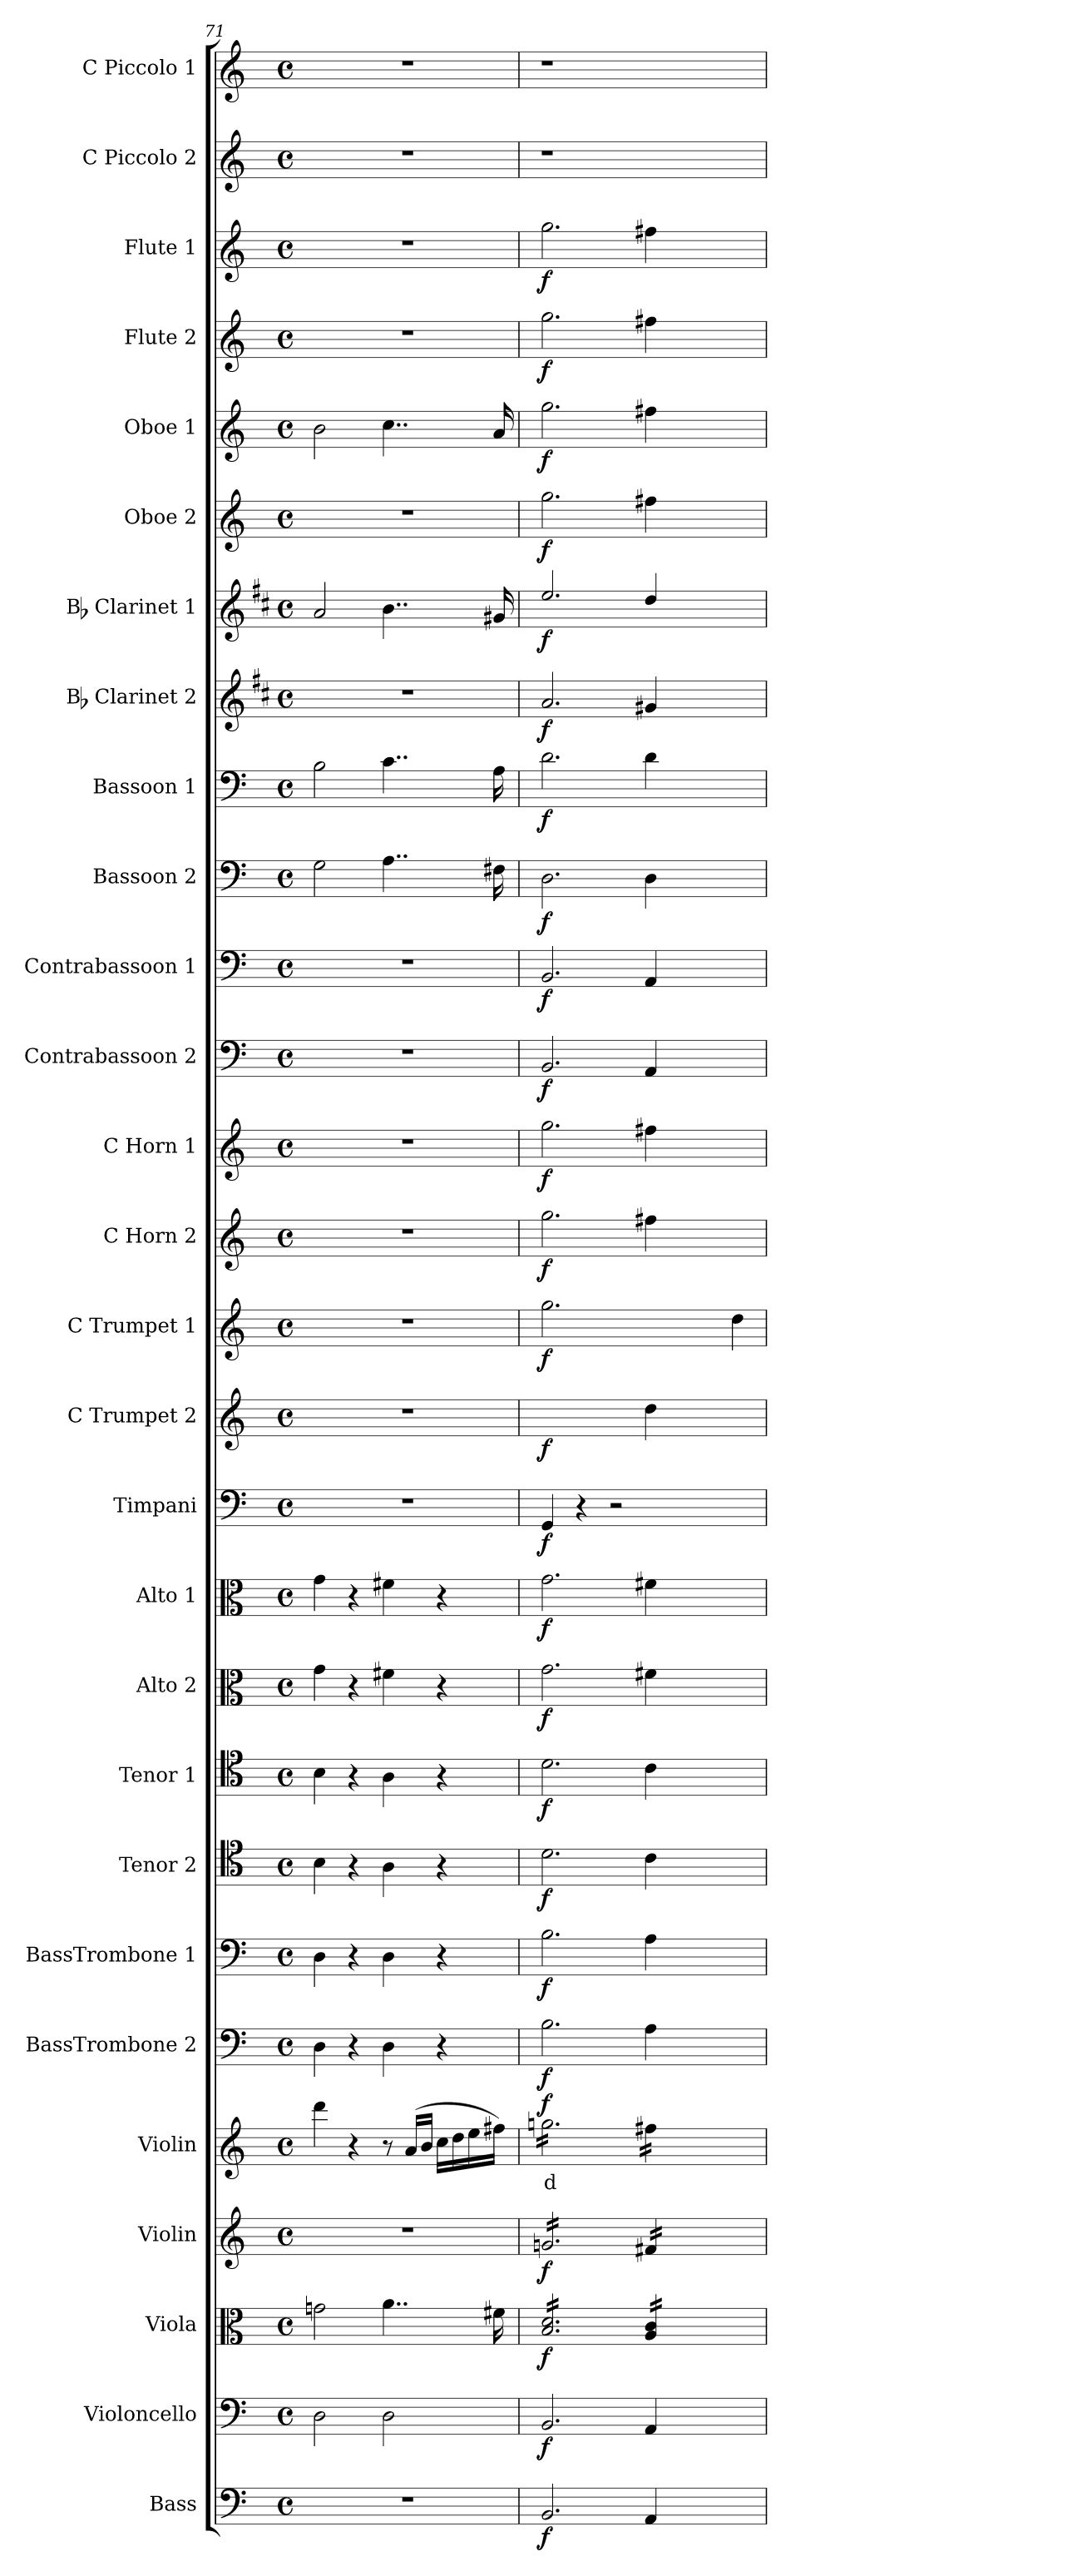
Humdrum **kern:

**kern	**dynam	**kern	**dynam	**kern	**dynam	**kern	**dynam	**kern	**text	**dynam	**kern	**dynam	**kern	**dynam	**kern	**dynam	**kern	**dynam	**kern	**dynam	**kern	**dynam	**kern	**dynam	**kern	**dynam	**kern	**dynam	**kern	**dynam	**kern	**dynam	**kern	**dynam	**kern	**dynam	**kern	**dynam	**kern	**dynam	**kern	**dynam	**kern	**dynam	**kern	**dynam	**kern	**dynam	**kern	**dynam	**kern	**dynam	**kern	**kern
*part28	*part28	*part27	*part27	*part26	*part26	*part25	*part25	*part24	*part24	*part24	*part23	*part23	*part22	*part22	*part21	*part21	*part20	*part20	*part19	*part19	*part18	*part18	*part17	*part17	*part16	*part16	*part15	*part15	*part14	*part14	*part13	*part13	*part12	*part12	*part11	*part11	*part10	*part10	*part9	*part9	*part8	*part8	*part7	*part7	*part6	*part6	*part5	*part5	*part4	*part4	*part3	*part3	*part2	*part1
*staff28	*staff28	*staff27	*staff27	*staff26	*staff26	*staff25	*staff25	*staff24	*staff24	*staff24	*staff23	*staff23	*staff22	*staff22	*staff21	*staff21	*staff20	*staff20	*staff19	*staff19	*staff18	*staff18	*staff17	*staff17	*staff16	*staff16	*staff15	*staff15	*staff14	*staff14	*staff13	*staff13	*staff12	*staff12	*staff11	*staff11	*staff10	*staff10	*staff9	*staff9	*staff8	*staff8	*staff7	*staff7	*staff6	*staff6	*staff5	*staff5	*staff4	*staff4	*staff3	*staff3	*staff2	*staff1
*I"Bass	*	*I"Violoncello	*	*I"Viola	*	*I"Violin	*	*I"Violin	*	*	*I"BassTrombone 2	*	*I"BassTrombone 1	*	*I"Tenor 2	*	*I"Tenor 1	*	*I"Alto 2	*	*I"Alto 1	*	*I"Timpani	*	*I"C Trumpet 2	*	*I"C Trumpet 1	*	*I"C Horn 2	*	*I"C Horn 1	*	*I"Contrabassoon 2	*	*I"Contrabassoon 1	*	*I"Bassoon 2	*	*I"Bassoon 1	*	*I"Bb Clarinet 2	*	*I"Bb Clarinet 1	*	*I"Oboe 2	*	*I"Oboe 1	*	*I"Flute 2	*	*I"Flute 1	*	*I"C Piccolo 2	*I"C Piccolo 1
*I'B	*	*I'Vc	*	*I'Vla	*	*I'Vln	*	*I'Vln	*	*	*I'BTrb 2	*	*I'BTrb 1	*	*I'T 2	*	*I'T 1	*	*I'A 2	*	*I'A 1	*	*I'Timp	*	*I'Tpt 2	*	*I'Tpt 1	*	*I'Hn 2	*	*I'Hn 1	*	*I'C Bsn 2	*	*I'C Bsn 1	*	*I'Bsn 2	*	*I'Bsn 1	*	*I'Cl 2	*	*I'Cl 1	*	*I'Ob 2	*	*I'Ob 1	*	*I'Fl 2	*	*I'Fl 1	*	*I'Picc 2	*I'Picc 1
*clefF4	*	*clefF4	*	*clefC3	*	*clefG2	*	*clefG2	*	*	*clefF4	*	*clefF4	*	*clefC4	*	*clefC4	*	*clefC3	*	*clefC3	*	*clefF4	*	*clefG2	*	*clefG2	*	*clefG2	*	*clefG2	*	*clefF4	*	*clefF4	*	*clefF4	*	*clefF4	*	*clefG2	*	*clefG2	*	*clefG2	*	*clefG2	*	*clefG2	*	*clefG2	*	*clefG2	*clefG2
*ITrd7c12	*	*	*	*	*	*	*	*	*	*	*	*	*	*	*	*	*	*	*	*	*	*	*	*	*	*	*	*	*ITrd7c12	*	*ITrd7c12	*	*ITrd7c12	*	*ITrd7c12	*	*	*	*	*	*ITrd1c2	*	*ITrd1c2	*	*	*	*	*	*	*	*	*	*ITrd-7c-12	*ITrd-7c-12
*k[]	*	*k[]	*	*k[]	*	*k[]	*	*k[]	*	*	*k[]	*	*k[]	*	*k[]	*	*k[]	*	*k[]	*	*k[]	*	*k[]	*	*k[]	*	*k[]	*	*k[]	*	*k[]	*	*k[]	*	*k[]	*	*k[]	*	*k[]	*	*k[]	*	*k[]	*	*k[]	*	*k[]	*	*k[]	*	*k[]	*	*k[]	*k[]
*M4/4	*	*M4/4	*	*M4/4	*	*M4/4	*	*M4/4	*	*	*M4/4	*	*M4/4	*	*M4/4	*	*M4/4	*	*M4/4	*	*M4/4	*	*M4/4	*	*M4/4	*	*M4/4	*	*M4/4	*	*M4/4	*	*M4/4	*	*M4/4	*	*M4/4	*	*M4/4	*	*M4/4	*	*M4/4	*	*M4/4	*	*M4/4	*	*M4/4	*	*M4/4	*	*M4/4	*M4/4
*met(c)	*	*met(c)	*	*met(c)	*	*met(c)	*	*met(c)	*	*	*met(c)	*	*met(c)	*	*met(c)	*	*met(c)	*	*met(c)	*	*met(c)	*	*met(c)	*	*met(c)	*	*met(c)	*	*met(c)	*	*met(c)	*	*met(c)	*	*met(c)	*	*met(c)	*	*met(c)	*	*met(c)	*	*met(c)	*	*met(c)	*	*met(c)	*	*met(c)	*	*met(c)	*	*met(c)	*met(c)
=71	=71	=71	=71	=71	=71	=71	=71	=71	=71	=71	=71	=71	=71	=71	=71	=71	=71	=71	=71	=71	=71	=71	=71	=71	=71	=71	=71	=71	=71	=71	=71	=71	=71	=71	=71	=71	=71	=71	=71	=71	=71	=71	=71	=71	=71	=71	=71	=71	=71	=71	=71	=71	=71	=71
1r	.	2D	.	2gn	.	1r	.	4ddd	.	.	4D	.	4D	.	4B	.	4B	.	4g	.	4g	.	1r	.	1r	.	1r	.	1r	.	1r	.	1r	.	1r	.	2G\	.	2B\	.	1r	.	2g	.	1r	.	2b	.	1r	.	1r	.	1r	1r
.	.	.	.	.	.	.	.	4r	.	.	4r	.	4r	.	4r	.	4r	.	4r	.	4r	.	.	.	.	.	.	.	.	.	.	.	.	.	.	.	.	.	.	.	.	.	.	.	.	.	.	.	.	.	.	.	.	.
.	.	2D	.	4..a	.	.	.	8r	.	.	4D	.	4D	.	4A	.	4A	.	4f#X	.	4f#X	.	.	.	.	.	.	.	.	.	.	.	.	.	.	.	4..A\	.	4..c\	.	.	.	4..a	.	.	.	4..cc	.	.	.	.	.	.	.
.	.	.	.	.	.	.	.	(16aLL	.	.	.	.	.	.	.	.	.	.	.	.	.	.	.	.	.	.	.	.	.	.	.	.	.	.	.	.	.	.	.	.	.	.	.	.	.	.	.	.	.	.	.	.	.	.
.	.	.	.	.	.	.	.	16bJJ	.	.	.	.	.	.	.	.	.	.	.	.	.	.	.	.	.	.	.	.	.	.	.	.	.	.	.	.	.	.	.	.	.	.	.	.	.	.	.	.	.	.	.	.	.	.
.	.	.	.	.	.	.	.	16ccLL	.	.	4r	.	4r	.	4r	.	4r	.	4r	.	4r	.	.	.	.	.	.	.	.	.	.	.	.	.	.	.	.	.	.	.	.	.	.	.	.	.	.	.	.	.	.	.	.	.
.	.	.	.	.	.	.	.	16dd	.	.	.	.	.	.	.	.	.	.	.	.	.	.	.	.	.	.	.	.	.	.	.	.	.	.	.	.	.	.	.	.	.	.	.	.	.	.	.	.	.	.	.	.	.	.
.	.	.	.	.	.	.	.	16ee	.	.	.	.	.	.	.	.	.	.	.	.	.	.	.	.	.	.	.	.	.	.	.	.	.	.	.	.	.	.	.	.	.	.	.	.	.	.	.	.	.	.	.	.	.	.
.	.	.	.	16f#X	.	.	.	16ff#XJJ)	.	.	.	.	.	.	.	.	.	.	.	.	.	.	.	.	.	.	.	.	.	.	.	.	.	.	.	.	16F#X\	.	16A\	.	.	.	16f#X	.	.	.	16a	.	.	.	.	.	.	.
!!LO:PB:g=z
=72	=72	=72	=72	=72	=72	=72	=72	=72	=72	=72	=72	=72	=72	=72	=72	=72	=72	=72	=72	=72	=72	=72	=72	=72	=72	=72	=72	=72	=72	=72	=72	=72	=72	=72	=72	=72	=72	=72	=72	=72	=72	=72	=72	=72	=72	=72	=72	=72	=72	=72	=72	=72	=72	=72
!	!LO:DY:b	!	!LO:DY:b	!	!LO:DY:b	!	!LO:DY:b	!	!LO:LY:b	!LO:DY:b	!	!LO:DY:b	!	!LO:DY:b	!	!LO:DY:b	!	!LO:DY:b	!	!LO:DY:b	!	!LO:DY:b	!	!LO:DY:b	!	!LO:DY:b	!	!LO:DY:b	!	!LO:DY:b	!	!LO:DY:b	!	!LO:DY:b	!	!LO:DY:b	!	!LO:DY:b	!	!LO:DY:b	!	!LO:DY:b	!	!LO:DY:b	!	!LO:DY:b	!	!LO:DY:b	!	!LO:DY:b	!	!LO:DY:b	!	!
*	*	*	*	*tremolo	*	*	*	*	*	*	*	*	*	*	*	*	*	*	*	*	*	*	*	*	*	*	*	*	*	*	*	*	*	*	*	*	*	*	*	*	*	*	*	*	*	*	*	*	*	*	*	*	*	*
*	*	*	*	*	*	*tremolo	*	*	*	*	*	*	*	*	*	*	*	*	*	*	*	*	*	*	*	*	*	*	*	*	*	*	*	*	*	*	*	*	*	*	*	*	*	*	*	*	*	*	*	*	*	*	*	*
*	*	*	*	*	*	*	*	*tremolo	*	*	*	*	*	*	*	*	*	*	*	*	*	*	*	*	*	*	*	*	*	*	*	*	*	*	*	*	*	*	*	*	*	*	*	*	*	*	*	*	*	*	*	*	*	*
2.BBB	f	2.BB	f	16B/ 16d/LL	f	16gnLL	f	16ggnLL	d	f	2.B	f	2.B	f	2.d	f	2.d	f	2.g	f	2.g	f	4GG	f	2.ryy	f	2.gg\	f	2.g	f	2.g	f	2.BBB	f	2.BBB	f	2.D\	f	2.d\	f	2.g/	f	2.dd/	f	2.gg	f	2.gg	f	2.gg	f	2.gg	f	1r	1r
.	.	.	.	16B/ 16d/	.	16gn	.	16ggn	.	.	.	.	.	.	.	.	.	.	.	.	.	.	.	.	.	.	.	.	.	.	.	.	.	.	.	.	.	.	.	.	.	.	.	.	.	.	.	.	.	.	.	.	.	.
.	.	.	.	16B/ 16d/	.	16gn	.	16ggn	.	.	.	.	.	.	.	.	.	.	.	.	.	.	.	.	.	.	.	.	.	.	.	.	.	.	.	.	.	.	.	.	.	.	.	.	.	.	.	.	.	.	.	.	.	.
.	.	.	.	16B/ 16d/	.	16gn	.	16ggn	.	.	.	.	.	.	.	.	.	.	.	.	.	.	.	.	.	.	.	.	.	.	.	.	.	.	.	.	.	.	.	.	.	.	.	.	.	.	.	.	.	.	.	.	.	.
.	.	.	.	16B/ 16d/	.	16gn	.	16ggn	.	.	.	.	.	.	.	.	.	.	.	.	.	.	4r	.	.	.	.	.	.	.	.	.	.	.	.	.	.	.	.	.	.	.	.	.	.	.	.	.	.	.	.	.	.	.
.	.	.	.	16B/ 16d/	.	16gn	.	16ggn	.	.	.	.	.	.	.	.	.	.	.	.	.	.	.	.	.	.	.	.	.	.	.	.	.	.	.	.	.	.	.	.	.	.	.	.	.	.	.	.	.	.	.	.	.	.
.	.	.	.	16B/ 16d/	.	16gn	.	16ggn	.	.	.	.	.	.	.	.	.	.	.	.	.	.	.	.	.	.	.	.	.	.	.	.	.	.	.	.	.	.	.	.	.	.	.	.	.	.	.	.	.	.	.	.	.	.
.	.	.	.	16B/ 16d/	.	16gn	.	16ggn	.	.	.	.	.	.	.	.	.	.	.	.	.	.	.	.	.	.	.	.	.	.	.	.	.	.	.	.	.	.	.	.	.	.	.	.	.	.	.	.	.	.	.	.	.	.
.	.	.	.	16B/ 16d/	.	16gn	.	16ggn	.	.	.	.	.	.	.	.	.	.	.	.	.	.	2r	.	.	.	.	.	.	.	.	.	.	.	.	.	.	.	.	.	.	.	.	.	.	.	.	.	.	.	.	.	.	.
.	.	.	.	16B/ 16d/	.	16gn	.	16ggn	.	.	.	.	.	.	.	.	.	.	.	.	.	.	.	.	.	.	.	.	.	.	.	.	.	.	.	.	.	.	.	.	.	.	.	.	.	.	.	.	.	.	.	.	.	.
.	.	.	.	16B/ 16d/	.	16gn	.	16ggn	.	.	.	.	.	.	.	.	.	.	.	.	.	.	.	.	.	.	.	.	.	.	.	.	.	.	.	.	.	.	.	.	.	.	.	.	.	.	.	.	.	.	.	.	.	.
.	.	.	.	16B/ 16d/JJ	.	16gnJJ	.	16ggnJJ	.	.	.	.	.	.	.	.	.	.	.	.	.	.	.	.	.	.	.	.	.	.	.	.	.	.	.	.	.	.	.	.	.	.	.	.	.	.	.	.	.	.	.	.	.	.
4AAA	.	4AA	.	16A/ 16c/LL	.	16f#XLL	.	16ff#XLL	.	.	4A	.	4A	.	4c	.	4c	.	4f#X	.	4f#X	.	.	.	4dd	.	2.ryy	.	4f#	.	4f#X	.	4AAA	.	4AAA	.	4D\	.	4d\	.	4f#X/	.	4cc/	.	4ff#	.	4ff#X	.	4ff#	.	4ff#X	.	.	.
.	.	.	.	16A/ 16c/	.	16f#X	.	16ff#X	.	.	.	.	.	.	.	.	.	.	.	.	.	.	.	.	.	.	.	.	.	.	.	.	.	.	.	.	.	.	.	.	.	.	.	.	.	.	.	.	.	.	.	.	.	.
.	.	.	.	16A/ 16c/	.	16f#X	.	16ff#X	.	.	.	.	.	.	.	.	.	.	.	.	.	.	.	.	.	.	.	.	.	.	.	.	.	.	.	.	.	.	.	.	.	.	.	.	.	.	.	.	.	.	.	.	.	.
.	.	.	.	16A/ 16c/JJ	.	16f#XJJ	.	16ff#XJJ	.	.	.	.	.	.	.	.	.	.	.	.	.	.	.	.	.	.	.	.	.	.	.	.	.	.	.	.	.	.	.	.	.	.	.	.	.	.	.	.	.	.	.	.	.	.
*	*	*	*	*	*	*	*	*Xtremolo	*	*	*	*	*	*	*	*	*	*	*	*	*	*	*	*	*	*	*	*	*	*	*	*	*	*	*	*	*	*	*	*	*	*	*	*	*	*	*	*	*	*	*	*	*	*
*	*	*	*	*	*	*Xtremolo	*	*	*	*	*	*	*	*	*	*	*	*	*	*	*	*	*	*	*	*	*	*	*	*	*	*	*	*	*	*	*	*	*	*	*	*	*	*	*	*	*	*	*	*	*	*	*	*
*	*	*	*	*Xtremolo	*	*	*	*	*	*	*	*	*	*	*	*	*	*	*	*	*	*	*	*	*	*	*	*	*	*	*	*	*	*	*	*	*	*	*	*	*	*	*	*	*	*	*	*	*	*	*	*	*	*
2.ryy	.	2.ryy	.	2.ryy	.	2.ryy	.	2.ryy	.	.	2.ryy	.	2.ryy	.	2.ryy	.	2.ryy	.	2.ryy	.	2.ryy	.	2.ryy	.	2.ryy	.	.	.	2.ryy	.	2.ryy	.	2.ryy	.	2.ryy	.	2.ryy	.	2.ryy	.	2.ryy	.	2.ryy	.	2.ryy	.	2.ryy	.	2.ryy	.	2.ryy	.	2.ryy	2.ryy
.	.	.	.	.	.	.	.	.	.	.	.	.	.	.	.	.	.	.	.	.	.	.	.	.	.	.	4dd	.	.	.	.	.	.	.	.	.	.	.	.	.	.	.	.	.	.	.	.	.	.	.	.	.	.	.
=	=	=	=	=	=	=	=	=	=	=	=	=	=	=	=	=	=	=	=	=	=	=	=	=	=	=	=	=	=	=	=	=	=	=	=	=	=	=	=	=	=	=	=	=	=	=	=	=	=	=	=	=	=	=
*-	*-	*-	*-	*-	*-	*-	*-	*-	*-	*-	*-	*-	*-	*-	*-	*-	*-	*-	*-	*-	*-	*-	*-	*-	*-	*-	*-	*-	*-	*-	*-	*-	*-	*-	*-	*-	*-	*-	*-	*-	*-	*-	*-	*-	*-	*-	*-	*-	*-	*-	*-	*-	*-	*-
